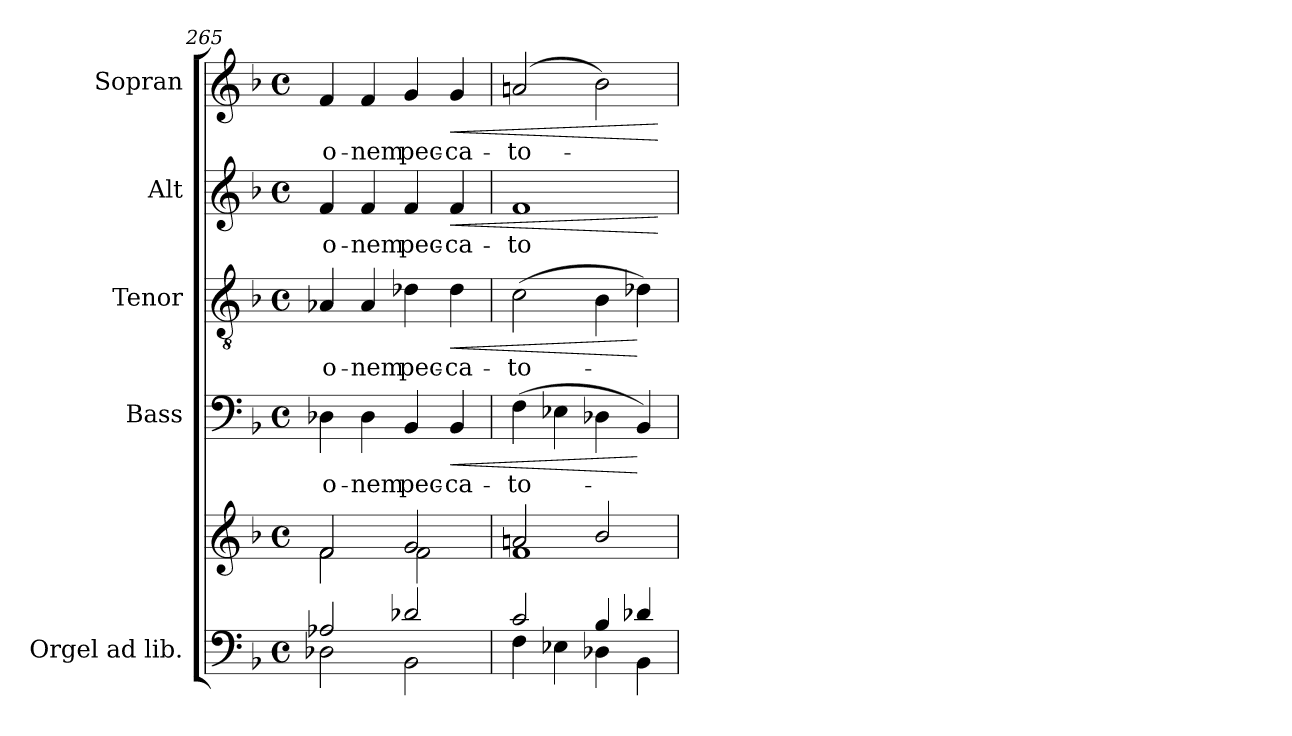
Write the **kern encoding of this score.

**kern	**kern	**kern	**text	**dynam	**kern	**text	**dynam	**kern	**text	**dynam	**kern	**text	**dynam
*part5	*part5	*part4	*part4	*part4	*part3	*part3	*part3	*part2	*part2	*part2	*part1	*part1	*part1
*staff6	*staff5	*staff4	*staff4	*staff4	*staff3	*staff3	*staff3	*staff2	*staff2	*staff2	*staff1	*staff1	*staff1
*I"Orgel ad lib.	*	*I"Bass	*	*	*I"Tenor	*	*	*I"Alt	*	*	*I"Sopran	*	*
*	*	*I'B.	*	*	*I'T.	*	*	*I'A.	*	*	*I'S.	*	*
*clefF4	*clefG2	*clefF4	*	*	*clefGv2	*	*	*clefG2	*	*	*clefG2	*	*
*k[b-]	*k[b-]	*k[b-]	*	*	*k[b-]	*	*	*k[b-]	*	*	*k[b-]	*	*
*F:	*F:	*F:	*	*	*F:	*	*	*F:	*	*	*F:	*	*
*M4/4	*M4/4	*M4/4	*	*	*M4/4	*	*	*M4/4	*	*	*M4/4	*	*
*met(c)	*met(c)	*met(c)	*	*	*met(c)	*	*	*met(c)	*	*	*met(c)	*	*
=265	=265	=265	=265	=265	=265	=265	=265	=265	=265	=265	=265	=265	=265
*^	*^	*	*	*	*	*	*	*	*	*	*	*	*
!	!	!	!	!	!LO:LY:b	!	!	!LO:LY:b	!	!	!LO:LY:b	!	!	!LO:LY:b	!
2A-X/	2D-X\	2f/	2f\	4D-X\	-o-	.	4A-X/	-o-	.	4f/	-o-	.	4f/	-o-	.
!	!	!	!	!	!LO:LY:b	!	!	!LO:LY:b	!	!	!LO:LY:b	!	!	!LO:LY:b	!
.	.	.	.	4D-\	-nem	.	4A-/	-nem	.	4f/	-nem	.	4f/	-nem	.
!	!	!	!	!	!LO:LY:b	!	!	!LO:LY:b	!	!	!LO:LY:b	!	!	!LO:LY:b	!
2d-X/	2BB-\	2g/	2f\	4BB-/	pec-	.	4d-X\	pec-	.	4f/	pec-	.	4g/	pec-	.
!	!	!	!	!	!LO:LY:b	!LO:HP:b	!	!LO:LY:b	!LO:HP:b	!	!LO:LY:b	!LO:HP:b	!	!LO:LY:b	!LO:HP:b
.	.	.	.	4BB-/	-ca-	<	4d-\	-ca-	<	4f/	-ca-	<	4g/	-ca-	<
!!LO:LB:g=z
=266	=266	=266	=266	=266	=266	=266	=266	=266	=266	=266	=266	=266	=266	=266	=266
!	!	!	!	!	!LO:LY:b	!	!	!LO:LY:b	!	!	!LO:LY:b	!	!	!LO:LY:b	!
2c/	4F\	2an/	1f	(>4F\	-to-	.	(>2c\	-to-	.	1f	-to-	.	(2an/	-to-	.
.	4E-X\	.	.	4E-X\	.	.	.	.	.	.	.	.	.	.	.
4B-/	4D-X\	2b-/	.	4D-X\	.	.	4B-\	.	.	.	.	.	2b-\)	.	.
4d-X/	4BB-\	.	.	4BB-/)	.	[	4d-X\)	.	[	.	.	.	.	.	.
*v	*v	*	*	*	*	*	*	*	*	*	*	*	*	*	*
*	*v	*v	*	*	*	*	*	*	*	*	*	*	*	*
.	.	.	.	.	.	.	.	.	.	[	.	.	[
=	=	=	=	=	=	=	=	=	=	=	=	=	=
*-	*-	*-	*-	*-	*-	*-	*-	*-	*-	*-	*-	*-	*-
